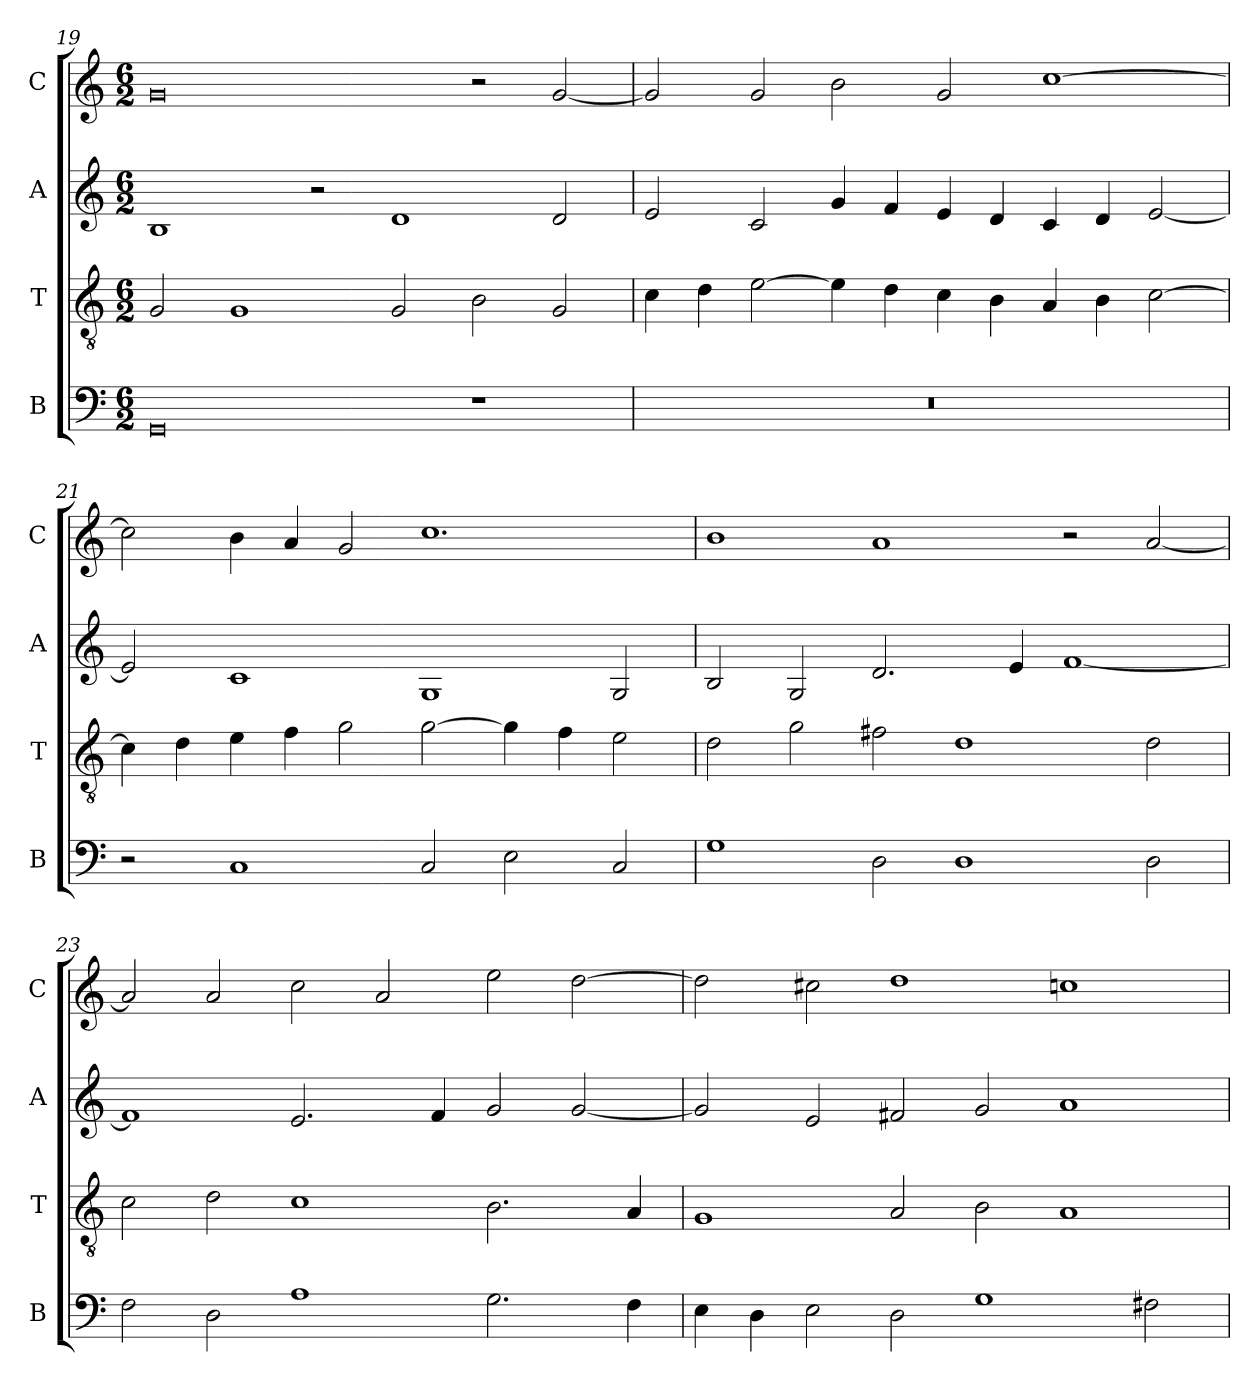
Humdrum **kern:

**kern	**kern	**kern	**kern
*part4	*part3	*part2	*part1
*staff4	*staff3	*staff2	*staff1
*I"B	*I"T	*I"A	*I"C
*I'B	*I'T	*I'A	*I'C
*clefF4	*clefGv2	*clefG2	*clefG2
*	*ITrd7c12	*	*
*k[]	*k[]	*k[]	*k[]
*C:	*C:	*C:	*C:
*M6/2	*M6/2	*M6/2	*M6/2
=19	=19	=19	=19
0GGi	2GGi/	1Bi	0gi
.	1GGi	.	.
.	.	2r	.
.	2GGi/	1di	.
1r	2BBi\	.	2r
.	2GGi/	2di/	[<2gi/
!!LO:LB:g=z
=20	=20	=20	=20
!LO:N:vis=1	!	!	!
0.r	4Ci\	2ei/	2gi/]
.	4Di\	.	.
.	[>2Ei\	2ci/	2gi/
.	4Ei\]	4gi/	2bi\
.	4Di\	4fi/	.
.	4Ci\	4ei/	2gi/
.	4BBi\	4di/	.
.	4AAi/	4ci/	[>1cci
.	4BBi\	4di/	.
.	[>2Ci\	[<2ei/	.
=21	=21	=21	=21
2r	4Ci\]	2ei/]	2cci\]
.	4Di\	.	.
1Ci	4Ei\	1ci	4bi\
.	4Fi\	.	4ai/
.	2Gi\	.	2gi/
2Ci/	[>2Gi\	1Gi	1.cci
2Ei\	4Gi\]	.	.
.	4Fi\	.	.
2Ci/	2Ei\	2Gi/	.
!!LO:PB:g=z
=22	=22	=22	=22
1Gi	2Di\	2Bi/	1bi
.	2Gi\	2Gi/	.
2Di\	2F#Xi\	2.di/	1ai
1Di	1Di	.	.
.	.	4ei/	.
.	.	[<1fi	2r
2Di\	2Di\	.	[<2ai/
=23	=23	=23	=23
2Fi\	2Ci\	1fi]	2ai/]
2Di\	2Di\	.	2ai/
1Ai	1Ci	2.ei/	2cci\
.	.	.	2ai/
.	.	4fi/	.
2.Gi\	2.BBi\	2gi/	2eei\
.	.	[<2gi/	[>2ddi\
4Fi\	4AAi/	.	.
!!LO:LB:g=z
=24	=24	=24	=24
4Ei\	1GGi	2gi/]	2ddi\]
4Di\	.	.	.
2Ei\	.	2ei/	2cc#Xi\
2Di\	2AAi/	2f#Xi/	1ddi
1Gi	2BBi\	2gi/	.
.	1AAi	1ai	1ccni
2F#Xi\	.	.	.
=	=	=	=
*-	*-	*-	*-
